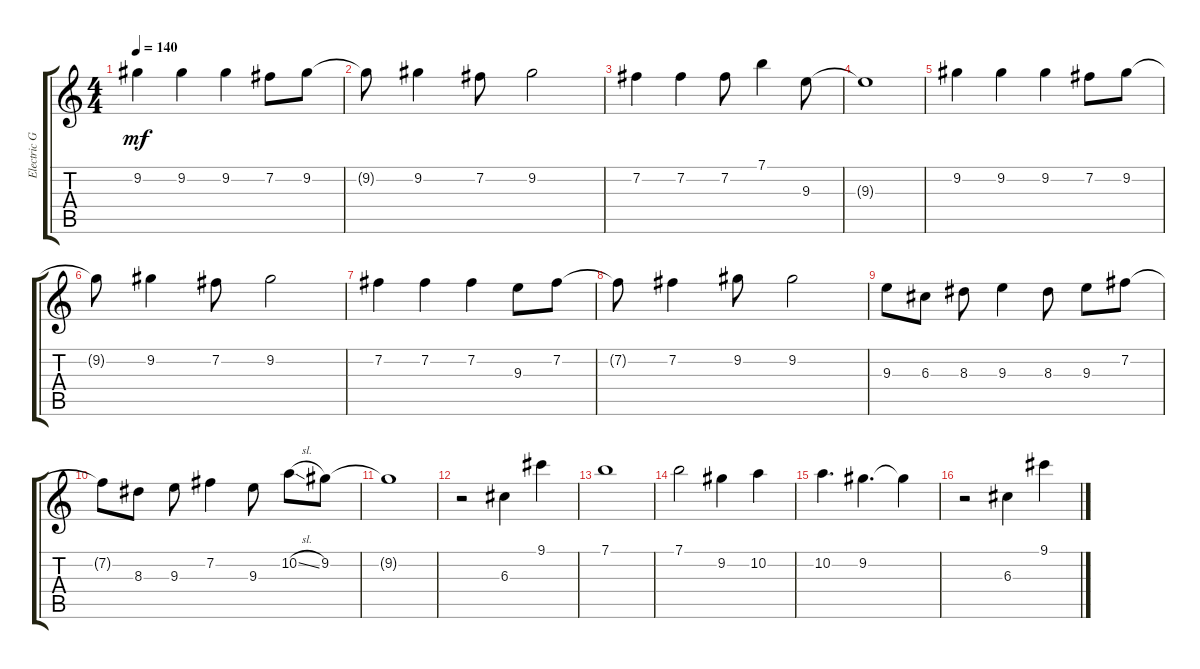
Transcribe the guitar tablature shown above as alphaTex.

\track ("Electric Guitar" "Electric G") {instrument distortionguitar}
\staff {score tabs}
\tuning (E4 B3 G3 D3 A2 E2) {hide}
\ts (4 4)
\tempo 140
\clef g2
\ks c
9.2.4{dy mf} 9.2.4 9.2.4 7.2.8 9.2.8 |
9.2{t}.8 9.2.4 7.2.8 9.2.2 |
7.2.4 7.2.4 7.2.8 7.1.4 9.3.8 |
9.3{t}.1 |
9.2.4 9.2.4 9.2.4 7.2.8 9.2.8 |
9.2{t}.8 9.2.4 7.2.8 9.2.2 |
7.2.4 7.2.4 7.2.4 9.3.8 7.2.8 |
7.2{t}.8 7.2.4 9.2.8 9.2.2 |
9.3.8 6.3.8 8.3.8 9.3.4 8.3.8 9.3.8 7.2.8 |
7.2{t}.8 8.3.8 9.3.8 7.2.4 9.3.8 10.2{sl}.8 9.2.8 |
9.2{t}.1 |
r.2 6.3.4 9.1.4 |
7.1.1 |
7.1.2 9.2.4 10.2.4 |
10.2.4{d} 9.2.4{d} 9.2{t}.4 |
r.2 6.3.4 9.1.4
